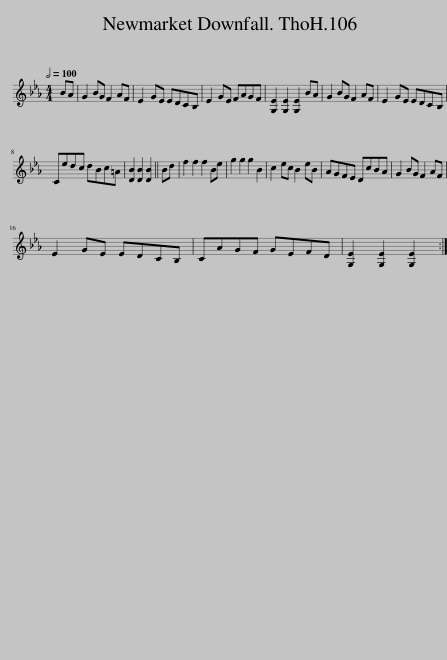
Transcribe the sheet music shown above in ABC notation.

X:1
L:1/8
Q:1/2=100
M:4/4
I:linebreak $
K:Eb
V:1 treble
V:1
 BA | G2 BG F2 AF | E2 GE EDCB, | E2 GE FAGF | [G,E]2 [G,E]2 [G,E]2 BA | %5
 G2 BG F2 AF | E2 GE EDCB, |$ Cedc dBc=A | [DB]2 [DB]2 [DB]2 || Bd | %10
 f2 f2 f2 Be | g2 g2 g2 B2 | c2 ec B2 eB | AGFE DcBA | G2 BG F2 AF |$ %15
 E2 GE EDCB, | CAGF GEFD | [G,E]2 [G,E]2 [G,E]2 :| %18
